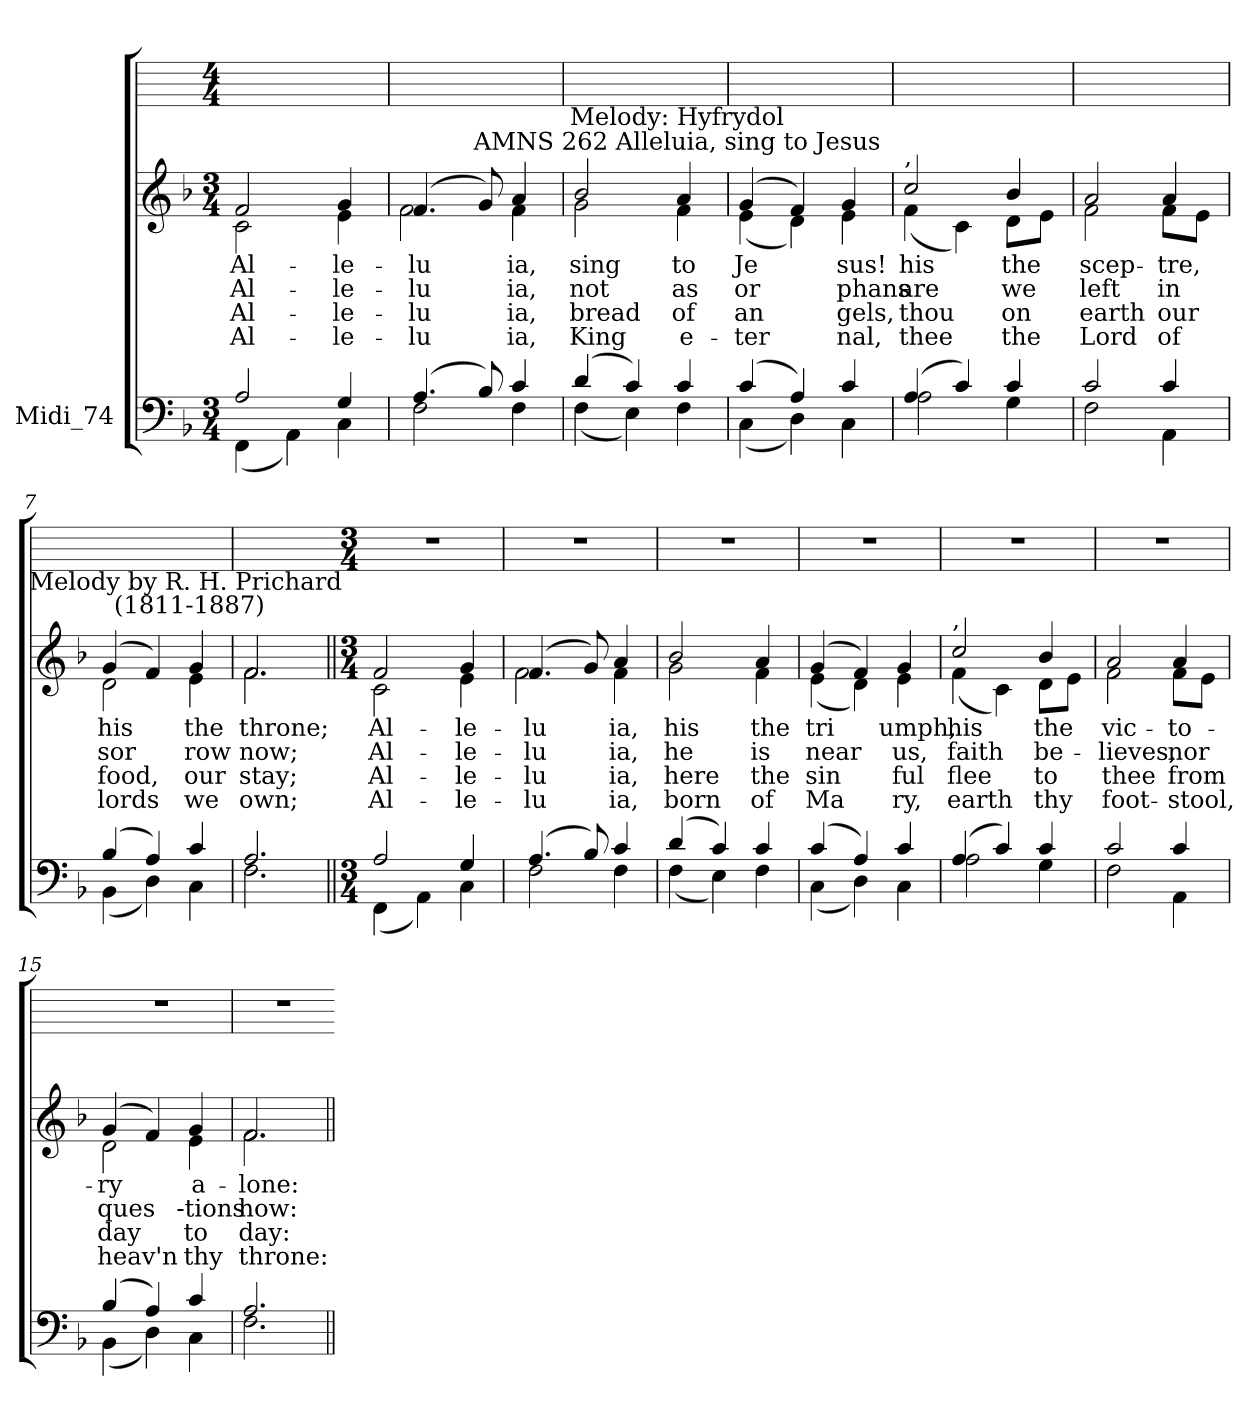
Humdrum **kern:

**kern	**kern	**text	**text	**text	**text	**kern
*part3	*part2	*part2	*part2	*part2	*part2	*part1
*staff3	*staff2	*staff2	*staff2	*staff2	*staff2	*staff1
*I"Midi_74	*	*	*	*	*	*
*clefF4	*clefG2	*	*	*	*	*
*k[b-]	*k[b-]	*	*	*	*	*
*F:	*F:	*	*	*	*	*
*M3/4	*M3/4	*	*	*	*	*M4/4
=1	=1	=1	=1	=1	=1	=1
*^	*	*	*	*	*	*
!	!	!LO:TX:a:cj:t=W. Chatterton Dix\n(1837-1898)	!	!	!	!	!
!	!	!	!LO:LY:b	!LO:LY:b	!LO:LY:b	!LO:LY:b	!
*	*	*^	*	*	*	*	*
2A/	(<4FF\	2f/	2c\	Al-	-Al-	-Al-	-Al-	2.r
.	4AA\)	.	.	.	.	.	.	.
!	!	!	!	!LO:LY:b	!LO:LY:b	!LO:LY:b	!LO:LY:b	!
4G/	4C\	4g/	4e\	-le-	-le-	-le-	-le-	.
=2	=2	=2	=2	=2	=2	=2	=2	=2
!	!	!	!	!LO:LY:b	!LO:LY:b	!LO:LY:b	!LO:LY:b	!
(>4.A/	2F\	(>4.f/	2f\	-lu	lu	lu	lu	2.r
8B-/)	.	8g/)	.	.	.	.	.	.
!	!	!	!	!LO:LY:b	!LO:LY:b	!LO:LY:b	!LO:LY:b	!
4c/	4F\	4a/	4f\	ia,	ia,	ia,	ia,	.
=3	=3	=3	=3	=3	=3	=3	=3	=3
!	!	!	!	!LO:LY:b	!LO:LY:b	!LO:LY:b	!LO:LY:b	!
(>4d/	(<4F\	2b-/	2g\	sing	not	bread	King	2.r
4c/)	4E\)	.	.	.	.	.	.	.
!	!	!LO:TX:a:cj:t=AMNS 262 Alleluia, sing to Jesus	!	!	!	!	!	!
!	!	!LO:TX:a:cj:t=Melody&colon; Hyfrydol	!	!	!	!	!	!
!	!	!	!	!LO:LY:b	!LO:LY:b	!LO:LY:b	!LO:LY:b	!
4c/	4F\	4a/	4f\	to	as	of	e-	.
=4	=4	=4	=4	=4	=4	=4	=4	=4
!	!	!	!	!LO:LY:b	!LO:LY:b	!LO:LY:b	!LO:LY:b	!
(>4c/	(<4C\	(>4g/	(<4e\	-Je	or	an	ter	2.r
4A/)	4D\)	4f/)	4d\)	.	.	.	.	.
!	!	!	!	!LO:LY:b	!LO:LY:b	!LO:LY:b	!LO:LY:b	!
4c/	4C\	4g/	4e\	sus!	phans	gels,	nal,	.
=5	=5	=5	=5	=5	=5	=5	=5	=5
!	!	!LO:TX:a:t=,	!	!	!	!	!	!
!	!	!	!	!LO:LY:b	!LO:LY:b	!LO:LY:b	!LO:LY:b	!
(>4A/	2A\	2cc/	(4f\	his	are	thou	thee	2.r
4c/)	.	.	4c\)	.	.	.	.	.
!	!	!	!	!LO:LY:b	!LO:LY:b	!LO:LY:b	!LO:LY:b	!
4c/	4G\	4b-/	8d\L	the	we	on	the	.
.	.	.	8e\J	.	.	.	.	.
=6	=6	=6	=6	=6	=6	=6	=6	=6
!	!	!	!	!LO:LY:b	!LO:LY:b	!LO:LY:b	!LO:LY:b	!
2c/	2F\	2a/	2f\	scep-	-left	earth	Lord	2.r
!	!	!	!	!LO:LY:b	!LO:LY:b	!LO:LY:b	!LO:LY:b	!
4c/	4AA\	4a/	8f\L	tre,	in	our	of	.
.	.	.	8e\J	.	.	.	.	.
=7	=7	=7	=7	=7	=7	=7	=7	=7
!	!	!	!	!LO:LY:b	!LO:LY:b	!LO:LY:b	!LO:LY:b	!
(>4B-/	(<4BB-\	(>4g/	2d\	his	sor	food,	lords	2.r
4A/)	4D\)	4f/)	.	.	.	.	.	.
!	!	!LO:TX:a:cj:t=Melody by R. H. Prichard \n(1811-1887)	!	!	!	!	!	!
!	!	!	!	!LO:LY:b	!LO:LY:b	!LO:LY:b	!LO:LY:b	!
4c/	4C\	4g/	4e\	the	row	our	we	.
=8	=8	=8	=8	=8	=8	=8	=8	=8
!	!	!	!	!LO:LY:b	!LO:LY:b	!LO:LY:b	!LO:LY:b	!
2.A/	2.F\	2.f/	2.f\	throne;	now;	stay;	own;	2.r
!!LO:LB:g=z
=9||	=9||	=9||	=9||	=9	=9	=9	=9	=9
*M3/4	*	*M3/4	*	*	*	*	*	*M3/4
!	!	!	!	!LO:LY:b	!LO:LY:b	!LO:LY:b	!LO:LY:b	!
2A/	(<4FF\	2f/	2c\	Al-	-Al-	-Al-	-Al-	2.r
.	4AA\)	.	.	.	.	.	.	.
!	!	!	!	!LO:LY:b	!LO:LY:b	!LO:LY:b	!LO:LY:b	!
4G/	4C\	4g/	4e\	-le-	-le-	-le-	-le-	.
=10	=10	=10	=10	=10	=10	=10	=10	=10
!	!	!	!	!LO:LY:b	!LO:LY:b	!LO:LY:b	!LO:LY:b	!
(>4.A/	2F\	(>4.f/	2f\	-lu	lu	lu	lu	2.r
8B-/)	.	8g/)	.	.	.	.	.	.
!	!	!	!	!LO:LY:b	!LO:LY:b	!LO:LY:b	!LO:LY:b	!
4c/	4F\	4a/	4f\	ia,	ia,	ia,	ia,	.
=11	=11	=11	=11	=11	=11	=11	=11	=11
!	!	!	!	!LO:LY:b	!LO:LY:b	!LO:LY:b	!LO:LY:b	!
(>4d/	(<4F\	2b-/	2g\	his	he	here	born	2.r
4c/)	4E\)	.	.	.	.	.	.	.
!	!	!	!	!LO:LY:b	!LO:LY:b	!LO:LY:b	!LO:LY:b	!
4c/	4F\	4a/	4f\	the	is	the	of	.
=12	=12	=12	=12	=12	=12	=12	=12	=12
!	!	!	!	!LO:LY:b	!LO:LY:b	!LO:LY:b	!LO:LY:b	!
(>4c/	(<4C\	(>4g/	(<4e\	tri	near	sin	Ma	2.r
4A/)	4D\)	4f/)	4d\)	.	.	.	.	.
!	!	!	!	!LO:LY:b	!LO:LY:b	!LO:LY:b	!LO:LY:b	!
4c/	4C\	4g/	4e\	umph,	us,	ful	ry,	.
=13	=13	=13	=13	=13	=13	=13	=13	=13
!	!	!LO:TX:a:t=,	!	!	!	!	!	!
!	!	!	!	!LO:LY:b	!LO:LY:b	!LO:LY:b	!LO:LY:b	!
(>4A/	2A\	2cc/	(4f\	his	faith	flee	earth	2.r
4c/)	.	.	4c\)	.	.	.	.	.
!	!	!	!	!LO:LY:b	!LO:LY:b	!LO:LY:b	!LO:LY:b	!
4c/	4G\	4b-/	8d\L	the	be-	-to	thy	.
.	.	.	8e\J	.	.	.	.	.
=14	=14	=14	=14	=14	=14	=14	=14	=14
!	!	!	!	!LO:LY:b	!LO:LY:b	!LO:LY:b	!LO:LY:b	!
2c/	2F\	2a/	2f\	vic-	-lieves,	thee	foot-	2.r
!	!	!	!	!LO:LY:b	!LO:LY:b	!LO:LY:b	!LO:LY:b	!
4c/	4AA\	4a/	8f\L	-to-	-nor	from	stool,	.
.	.	.	8e\J	.	.	.	.	.
=15	=15	=15	=15	=15	=15	=15	=15	=15
!	!	!	!	!LO:LY:b	!LO:LY:b	!LO:LY:b	!LO:LY:b	!
(>4B-/	(<4BB-\	(>4g/	2d\	ry	ques	day	heav'n	2.r
4A/)	4D\)	4f/)	.	.	.	.	.	.
!	!	!	!	!LO:LY:b	!LO:LY:b	!LO:LY:b	!LO:LY:b	!
4c/	4C\	4g/	4e\	a-	--tions	to	thy	.
=16	=16	=16	=16	=16	=16	=16	=16	=16
!	!	!	!	!LO:LY:b	!LO:LY:b	!LO:LY:b	!LO:LY:b	!
2.A/	2.F\	2.f/	2.f\	lone:	how:	day:	throne:	2.r
*v	*v	*	*	*	*	*	*	*
*	*v	*v	*	*	*	*	*
=||	=||	=	=	=	=	=
*-	*-	*-	*-	*-	*-	*-
